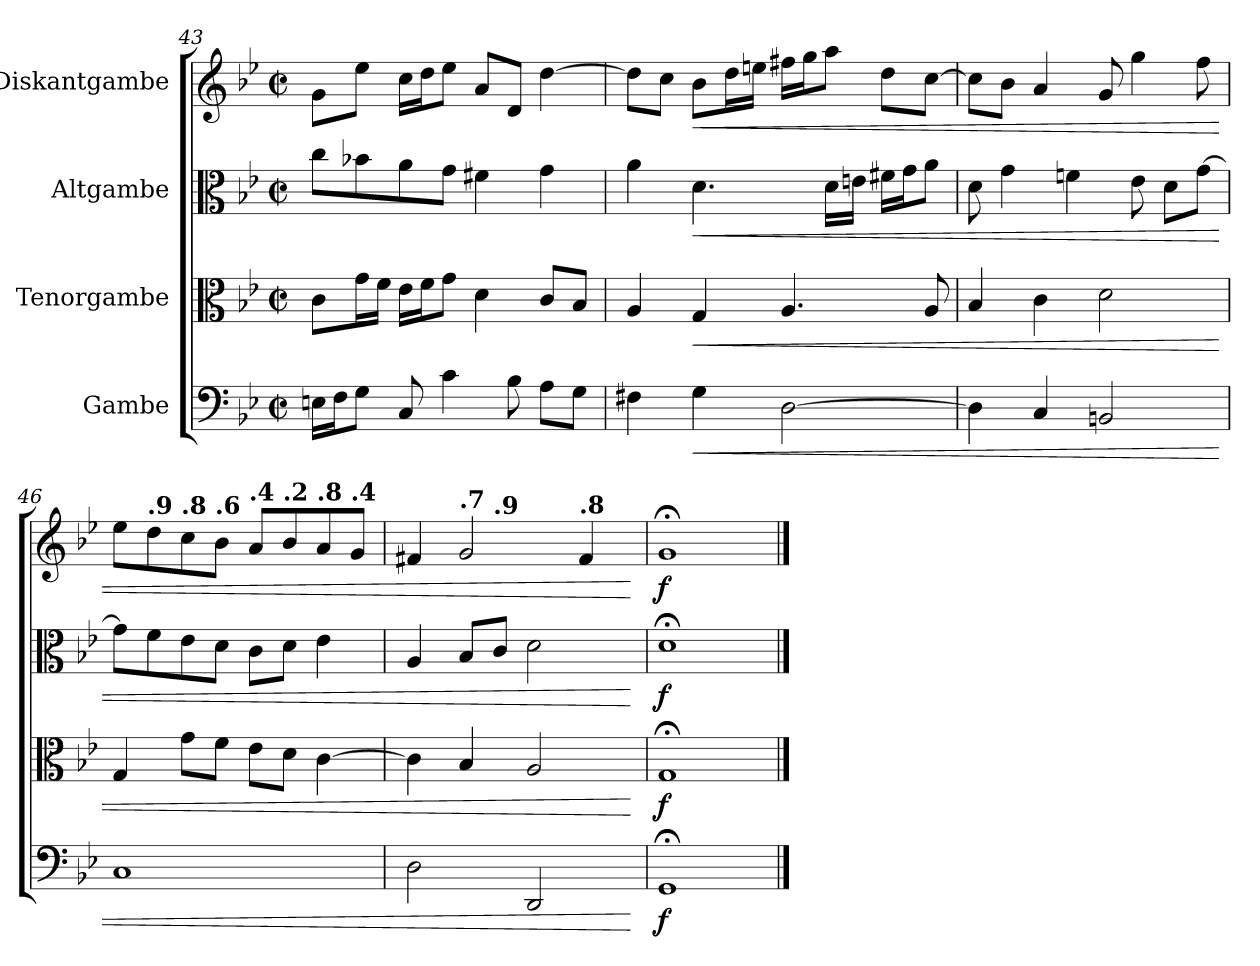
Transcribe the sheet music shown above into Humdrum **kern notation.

**kern	**dynam	**kern	**dynam	**kern	**dynam	**kern	**dynam
*part4	*part4	*part3	*part3	*part2	*part2	*part1	*part1
*staff4	*staff4	*staff3	*staff3	*staff2	*staff2	*staff1	*staff1
*I"Gambe	*	*I"Tenorgambe	*	*I"Altgambe	*	*I"Diskantgambe	*
*clefF4	*	*clefC3	*	*clefC3	*	*clefG2	*
*k[b-e-]	*	*k[b-e-]	*	*k[b-e-]	*	*k[b-e-]	*
*M4/2	*	*M4/2	*	*M4/2	*	*M4/2	*
*met(c|)	*	*met(c|)	*	*met(c|)	*	*met(c|)	*
=43	=43	=43	=43	=43	=43	=43	=43
16En\LL	.	8c\L	.	8cc\L	.	8g\L	.
16F\J	.	.	.	.	.	.	.
8G\J	.	16g\L	.	8b-X\	.	8ee-\J	.
.	.	16f\JJ	.	.	.	.	.
8C/	.	16e-\LL	.	8a\	.	16cc\LL	.
.	.	16f\J	.	.	.	16dd\J	.
4c\	.	8g\J	.	8g\J	.	8ee-\J	.
.	.	4d\	.	4f#X\	.	8a/L	.
8B-\	.	.	.	.	.	8d/J	.
8A\L	.	8c/L	.	4g\	.	[4dd\	.
8G\J	.	8B-/J	.	.	.	.	.
=44	=44	=44	=44	=44	=44	=44	=44
4F#X\	.	4A/	.	4a\	.	8dd\L]	.
.	.	.	.	.	.	8cc\J	.
!	!LO:HP:b	!	!LO:HP:b	!	!LO:HP:b	!	!LO:HP:b
4G\	<	4G/	<	4.d\	<	8b-\L	<
.	.	.	.	.	.	16dd\L	.
.	.	.	.	.	.	16een\JJ	.
[2D\	.	4.A/	.	.	.	16ff#X\LL	.
.	.	.	.	.	.	16gg\J	.
.	.	.	.	16d\LL	.	8aa\J	.
.	.	.	.	16en\JJ	.	.	.
.	.	.	.	16f#X\LL	.	8dd\L	.
.	.	.	.	16g\J	.	.	.
.	.	8A/	.	8a\J	.	[8cc\J	.
=45	=45	=45	=45	=45	=45	=45	=45
4D\]	.	4B-/	.	8d\	.	8cc\L]	.
.	.	.	.	4g\	.	8b-\J	.
4C/	.	4c\	.	.	.	4a/	.
.	.	.	.	4fni\	.	.	.
*	*	*	*	*	*	*MM128	*
2BBn/	.	2d\	.	.	.	8g/	.
.	.	.	.	8e-\	.	4gg\	.
.	.	.	.	8d\L	.	.	.
*	*	*	*	*	*	*MM128	*
.	.	.	.	[8g\J	.	8ff\	.
=46	=46	=46	=46	=46	=46	=46	=46
1C	.	4G/	.	8g\L]	.	8ee-\L	.
*	*	*	*	*	*	*MM126	*
!	!	!	!	!	!	!LO:TX:a:B:t=.9	!
.	.	.	.	8f\	.	8dd\	.
*	*	*	*	*	*	*MM126	*
!	!	!	!	!	!	!LO:TX:a:B:t=.8	!
.	.	8g\L	.	8e-\	.	8cc\	.
*	*	*	*	*	*	*MM126	*
!	!	!	!	!	!	!LO:TX:a:B:t=.6	!
.	.	8f\J	.	8d\J	.	8b-\J	.
*	*	*	*	*	*	*MM126	*
!	!	!	!	!	!	!LO:TX:a:B:t=.4	!
.	.	8e-\L	.	8c\L	.	8a/L	.
*	*	*	*	*	*	*MM126	*
!	!	!	!	!	!	!LO:TX:a:B:t=.2	!
.	.	8d\J	.	8d\J	.	8b-/	.
*	*	*	*	*	*	*MM124	*
!	!	!	!	!	!	!LO:TX:a:B:t=.8	!
.	.	[4c\	.	4e-\	.	8a/	.
*	*	*	*	*	*	*MM124	*
!	!	!	!	!	!	!LO:TX:a:B:t=.4	!
.	.	.	.	.	.	8g/J	.
=47	=47	=47	=47	=47	=47	=47	=47
*	*	*	*	*	*	*MM124	*
*	*	*	*	*	*	*^	*
*	*	*	*	*	*	*	*^	*
2D\	.	4c\]	.	4A/	.	4f#X/	4.ryy	2ryy	.
*	*	*	*	*	*	*MM120	*	*	*
!	!	!	!	!	!	!LO:TX:a:B:t=.7	!	!	!
.	.	4B-/	.	8B-/L	.	2g/	.	.	.
*	*	*	*	*	*	*MM118	*	*	*
!	!	!	!	!	!	!	!LO:TX:a:B:t=.9	!	!
.	.	.	.	8c/J	.	.	2ryy	.	.
*	*	*	*	*	*	*MM118	*	*	*
2DD/	.	2A/	.	2d\	.	.	.	2ryy	.
*	*	*	*	*	*	*MM112	*	*	*
!	!	!	!	!	!	!LO:TX:a:B:t=.8	!	!	!
.	.	.	.	.	.	4f#/	.	.	.
.	.	.	.	.	.	.	8ryy	.	.
.	[	.	[	.	[	.	.	.	[
*	*	*	*	*	*	*v	*v	*v	*
=48	=48	=48	=48	=48	=48	=48	=48
*	*	*	*	*	*	*MM108	*
*	*	*	*	*	*	*^	*
*	*	*	*	*	*	*	*^	*
!	!LO:DY:b	!	!LO:DY:b	!	!LO:DY:b	!	!	!	!LO:DY:b
*	*	*	*	*	*	*v	*v	*v	*
1GG;<	f	1G;<	f	1d;<	f	1g;<	f
==	==	==	==	==	==	==	==
*-	*-	*-	*-	*-	*-	*-	*-
